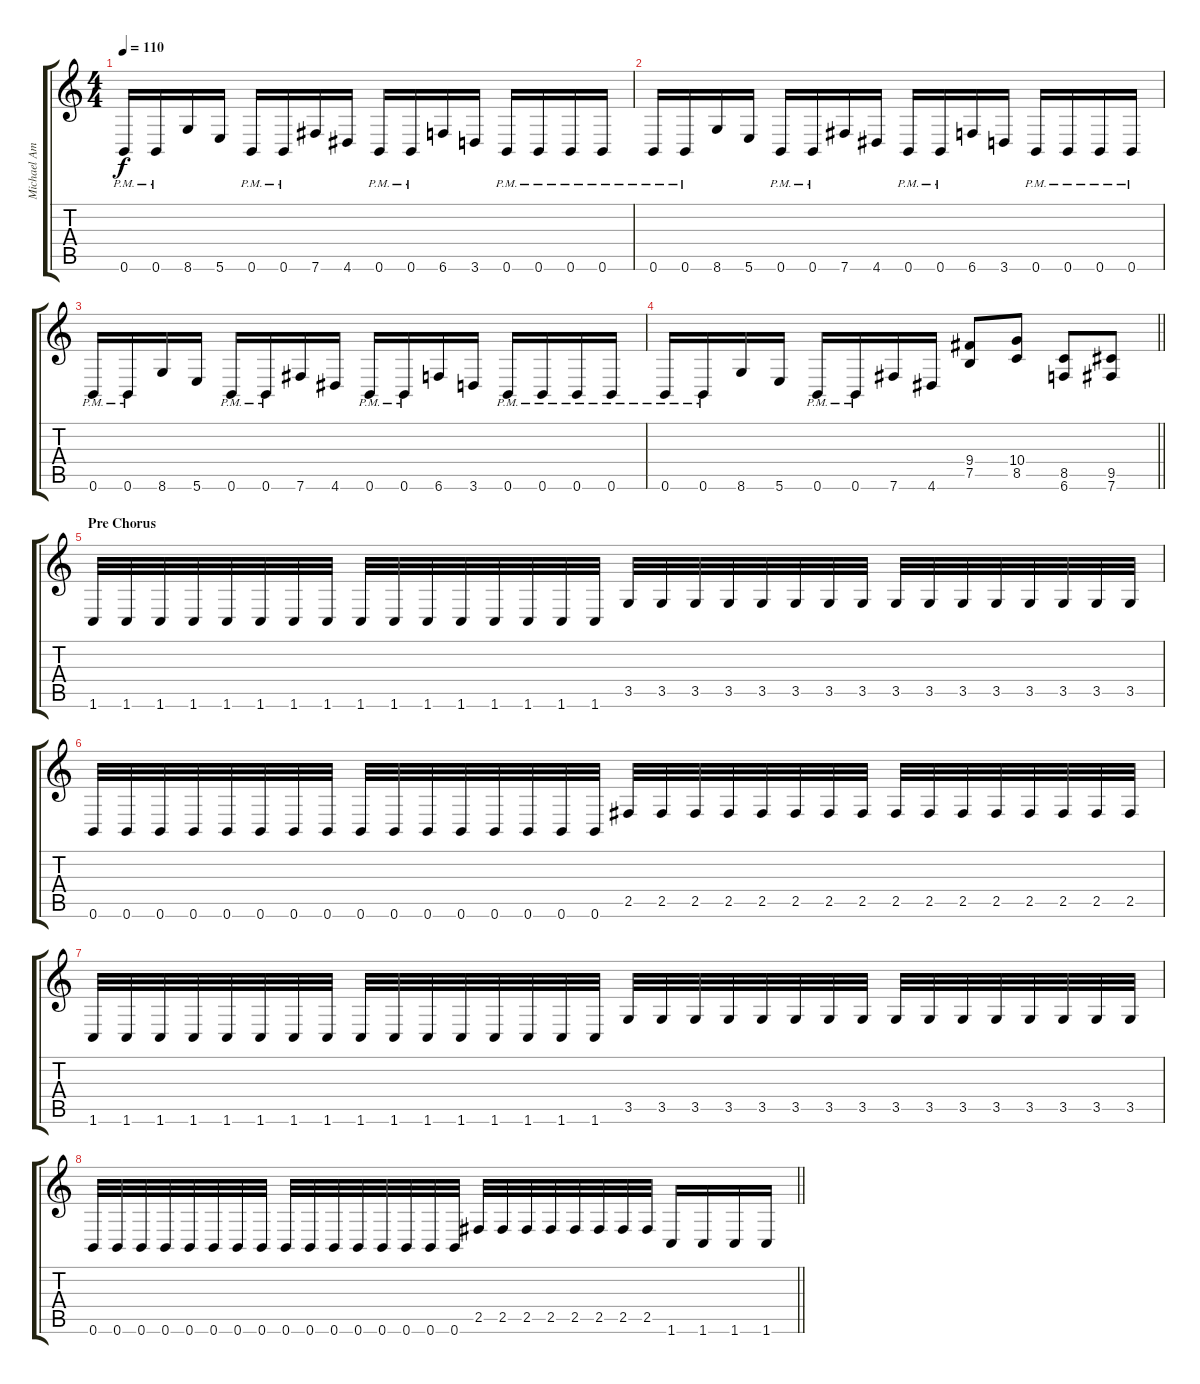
\track ("Michael Amott" "Michael Am") {instrument distortionguitar}
\staff {score tabs}
\tuning (B3 Gb3 D3 A2 E2 B1) {hide}
\ts (4 4)
\tempo 110
\clef g2
\ks c
0.6{pm}.16{dy f} 0.6{pm}.16 8.6.16 5.6.16 0.6{pm}.16 0.6{pm}.16 7.6.16 4.6.16 0.6{pm}.16 0.6{pm}.16 6.6.16 3.6.16 0.6{pm}.16 0.6{pm}.16 0.6{pm}.16 0.6{pm}.16 |
0.6{pm}.16 0.6{pm}.16 8.6.16 5.6.16 0.6{pm}.16 0.6{pm}.16 7.6.16 4.6.16 0.6{pm}.16 0.6{pm}.16 6.6.16 3.6.16 0.6{pm}.16 0.6{pm}.16 0.6{pm}.16 0.6{pm}.16 |
0.6{pm}.16 0.6{pm}.16 8.6.16 5.6.16 0.6{pm}.16 0.6{pm}.16 7.6.16 4.6.16 0.6{pm}.16 0.6{pm}.16 6.6.16 3.6.16 0.6{pm}.16 0.6{pm}.16 0.6{pm}.16 0.6{pm}.16 |
\barLineRight lightlight
0.6{pm}.16 0.6{pm}.16 8.6.16 5.6.16 0.6{pm}.16 0.6{pm}.16 7.6.16 4.6.16 (9.4 7.5).8 (10.4 8.5).8 (8.5 6.6).8 (9.5 7.6).8 |
\section ("" "Pre Chorus")
1.6.32 1.6.32 1.6.32 1.6.32 1.6.32 1.6.32 1.6.32 1.6.32 1.6.32 1.6.32 1.6.32 1.6.32 1.6.32 1.6.32 1.6.32 1.6.32 3.5.32 3.5.32 3.5.32 3.5.32 3.5.32 3.5.32 3.5.32 3.5.32 3.5.32 3.5.32 3.5.32 3.5.32 3.5.32 3.5.32 3.5.32 3.5.32 |
0.6.32 0.6.32 0.6.32 0.6.32 0.6.32 0.6.32 0.6.32 0.6.32 0.6.32 0.6.32 0.6.32 0.6.32 0.6.32 0.6.32 0.6.32 0.6.32 2.5.32 2.5.32 2.5.32 2.5.32 2.5.32 2.5.32 2.5.32 2.5.32 2.5.32 2.5.32 2.5.32 2.5.32 2.5.32 2.5.32 2.5.32 2.5.32 |
1.6.32 1.6.32 1.6.32 1.6.32 1.6.32 1.6.32 1.6.32 1.6.32 1.6.32 1.6.32 1.6.32 1.6.32 1.6.32 1.6.32 1.6.32 1.6.32 3.5.32 3.5.32 3.5.32 3.5.32 3.5.32 3.5.32 3.5.32 3.5.32 3.5.32 3.5.32 3.5.32 3.5.32 3.5.32 3.5.32 3.5.32 3.5.32 |
\barLineRight lightlight
0.6.32 0.6.32 0.6.32 0.6.32 0.6.32 0.6.32 0.6.32 0.6.32 0.6.32 0.6.32 0.6.32 0.6.32 0.6.32 0.6.32 0.6.32 0.6.32 2.5.32 2.5.32 2.5.32 2.5.32 2.5.32 2.5.32 2.5.32 2.5.32 1.6.16 1.6.16 1.6.16 1.6.16
